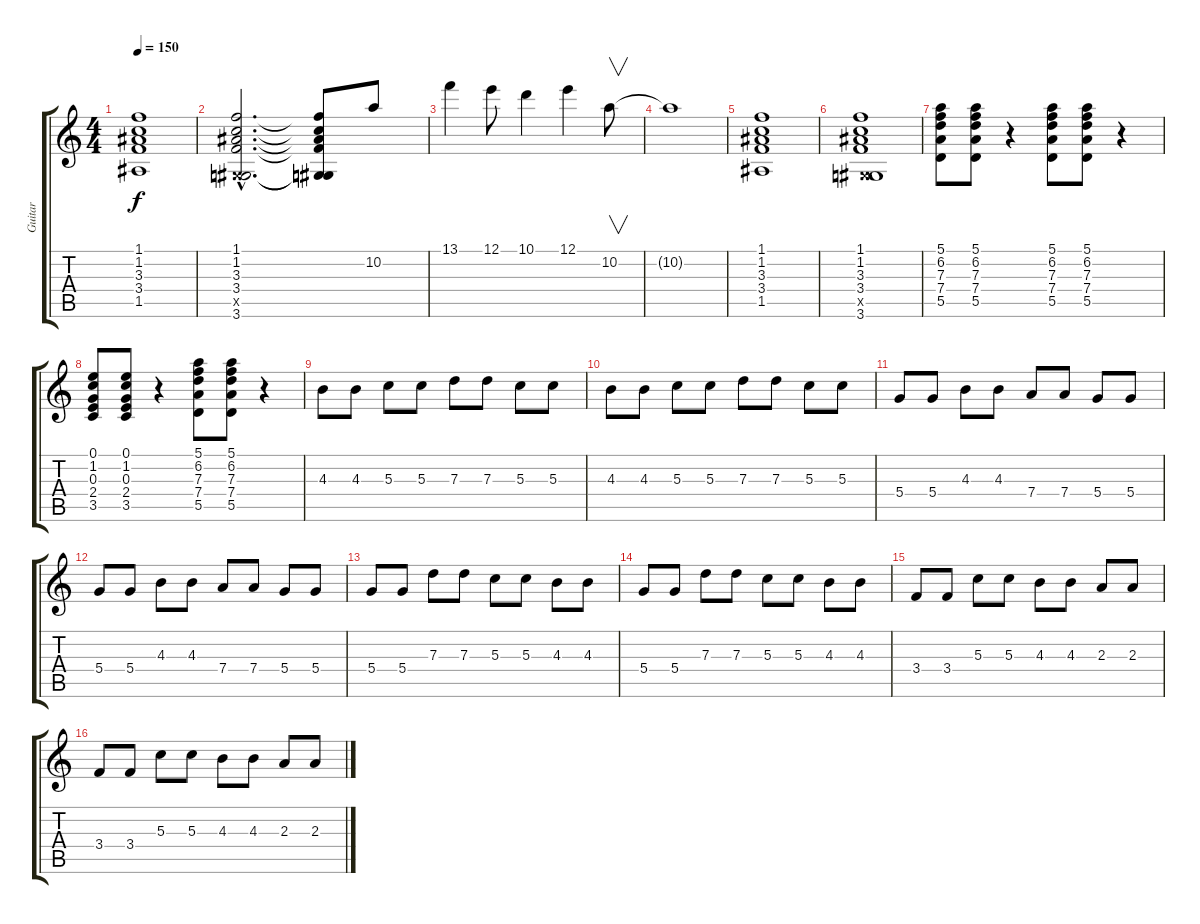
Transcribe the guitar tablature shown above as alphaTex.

\track ("Guitar" "Guitar") {instrument distortionguitar}
\staff {score tabs}
\tuning (E4 B3 G3 D3 A2 E2) {hide}
\ts (4 4)
\tempo 150
\clef g2
\ks c
(1.1 1.2 3.3 3.4 1.5).1{dy f} |
(1.1{hac} 1.2{hac} 3.3{hac} 3.4{hac} -1.5{hac x} 3.6{hac}).2{d} (1.1{t} 1.2{t} 3.3{t} 3.4{t} -1.5{t} 3.6{t}).8 10.2.8 |
13.1.4 12.1.8 10.1.4 12.1.4 10.2.8{v} |
10.2{t}.1 |
(1.1 1.2 3.3 3.4 1.5).1 |
(1.1 1.2 3.3 3.4 -1.5{x} 3.6).1 |
(5.1 6.2 7.3 7.4 5.5).8 (5.1 6.2 7.3 7.4 5.5).8 r.4 (5.1 6.2 7.3 7.4 5.5).8 (5.1 6.2 7.3 7.4 5.5).8 r.4 |
(0.1 1.2 0.3 2.4 3.5).8 (0.1 1.2 0.3 2.4 3.5).8 r.4 (5.1 6.2 7.3 7.4 5.5).8 (5.1 6.2 7.3 7.4 5.5).8 r.4 |
4.3.8 4.3.8 5.3.8 5.3.8 7.3.8 7.3.8 5.3.8 5.3.8 |
4.3.8 4.3.8 5.3.8 5.3.8 7.3.8 7.3.8 5.3.8 5.3.8 |
5.4.8 5.4.8 4.3.8 4.3.8 7.4.8 7.4.8 5.4.8 5.4.8 |
5.4.8 5.4.8 4.3.8 4.3.8 7.4.8 7.4.8 5.4.8 5.4.8 |
5.4.8 5.4.8 7.3.8 7.3.8 5.3.8 5.3.8 4.3.8 4.3.8 |
5.4.8 5.4.8 7.3.8 7.3.8 5.3.8 5.3.8 4.3.8 4.3.8 |
3.4.8 3.4.8 5.3.8 5.3.8 4.3.8 4.3.8 2.3.8 2.3.8 |
3.4.8 3.4.8 5.3.8 5.3.8 4.3.8 4.3.8 2.3.8 2.3.8
